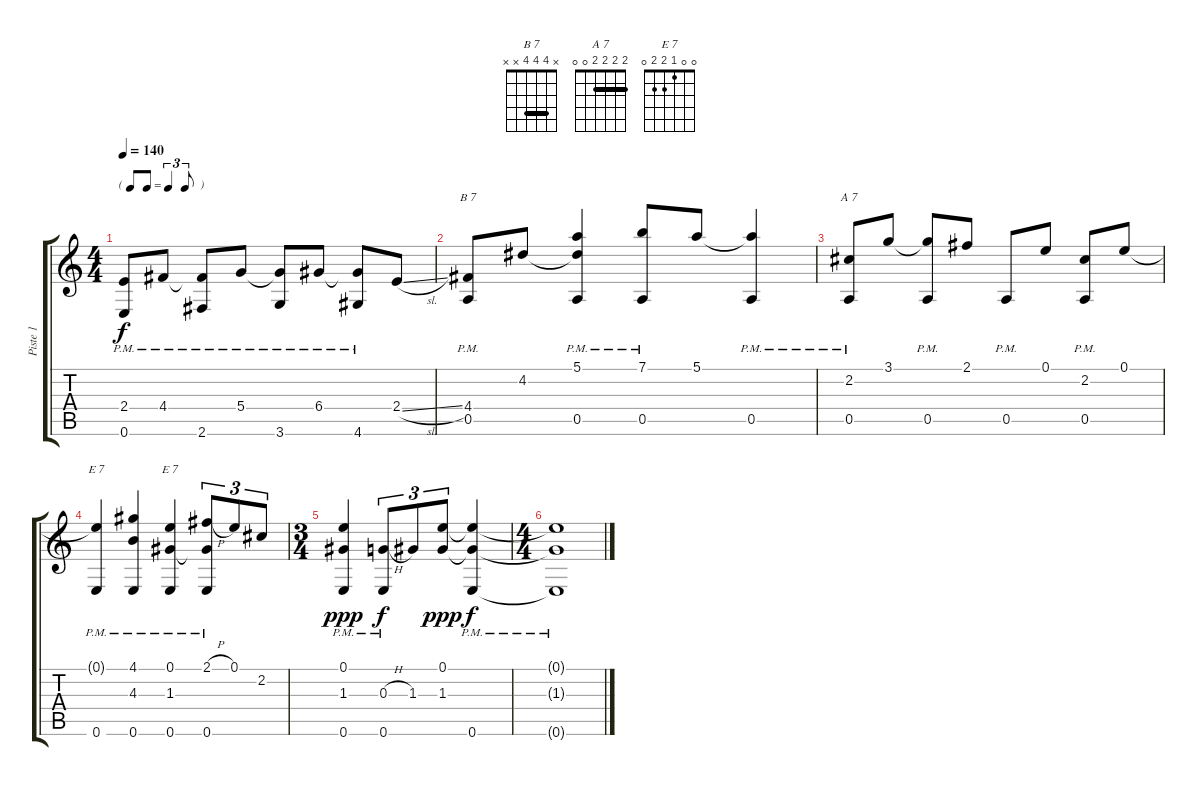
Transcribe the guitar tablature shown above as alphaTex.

\track ("Piste 1" "Piste 1") {instrument acousticguitarsteel}
\staff {score tabs}
\tuning (E4 B3 G3 D3 A2 E2) {hide}
\chord ("B 7" x 4 4 4 x x) {barre 4}
\chord ("A 7" 2 2 2 2 0 0) {barre 2}
\chord ("E 7" 4 x 4 x x 0) {barre 4}
\chord ("E 7" 0 0 1 2 2 0)
\ts (4 4)
\tf triplet8th
\tempo 140
\clef g2
\ks c
(2.4{pm t} 0.6{pm}).8{dy f} 4.4{pm}.8 (4.4{pm t} 2.6{pm}).8 5.4{pm}.8 (5.4{pm t} 3.6{pm}).8 6.4{pm}.8 (6.4{pm t} 4.6{pm}).8 2.4{sl}.8 |
(4.4{pm} 0.5{pm}).8{ch "B 7"} 4.2.8 (5.1 4.2{t} 0.5{pm}).4 (7.1 0.5{pm}).8 5.1.8 (5.1{t} 0.5{pm}).4 |
(2.2 0.5{pm}).8{ch "A 7"} 3.1.8 (3.1{t} 0.5{pm}).8 2.1.8 0.5{pm}.8 0.1.8 (2.2 0.5{pm}).8 0.1.8 |
(0.1{t} 0.6{pm}).4{ch "E 7"} (4.1 4.3 0.6{pm}).4 (0.1 1.3 0.6{pm}).4{ch "E 7" beam Up} (2.1{h} 1.3{t} 0.6{pm}).8{tu (3 2)} 0.1.8{tu (3 2)} 2.2.8{tu (3 2)} |
\ts (3 4)
(0.1 1.3 0.6{pm}).4{dy ppp beam Up} (0.3{h} 0.6{pm}).8{tu (3 2) dy f} 1.3.8{tu (3 2)} (0.1 1.3).8{tu (3 2) dy ppp} (0.1{t} 1.3{t} 0.6{pm}).4{dy f beam Up} |
\ts (4 4)
(0.1{t} 1.3{t} 0.6{pm t}).1
